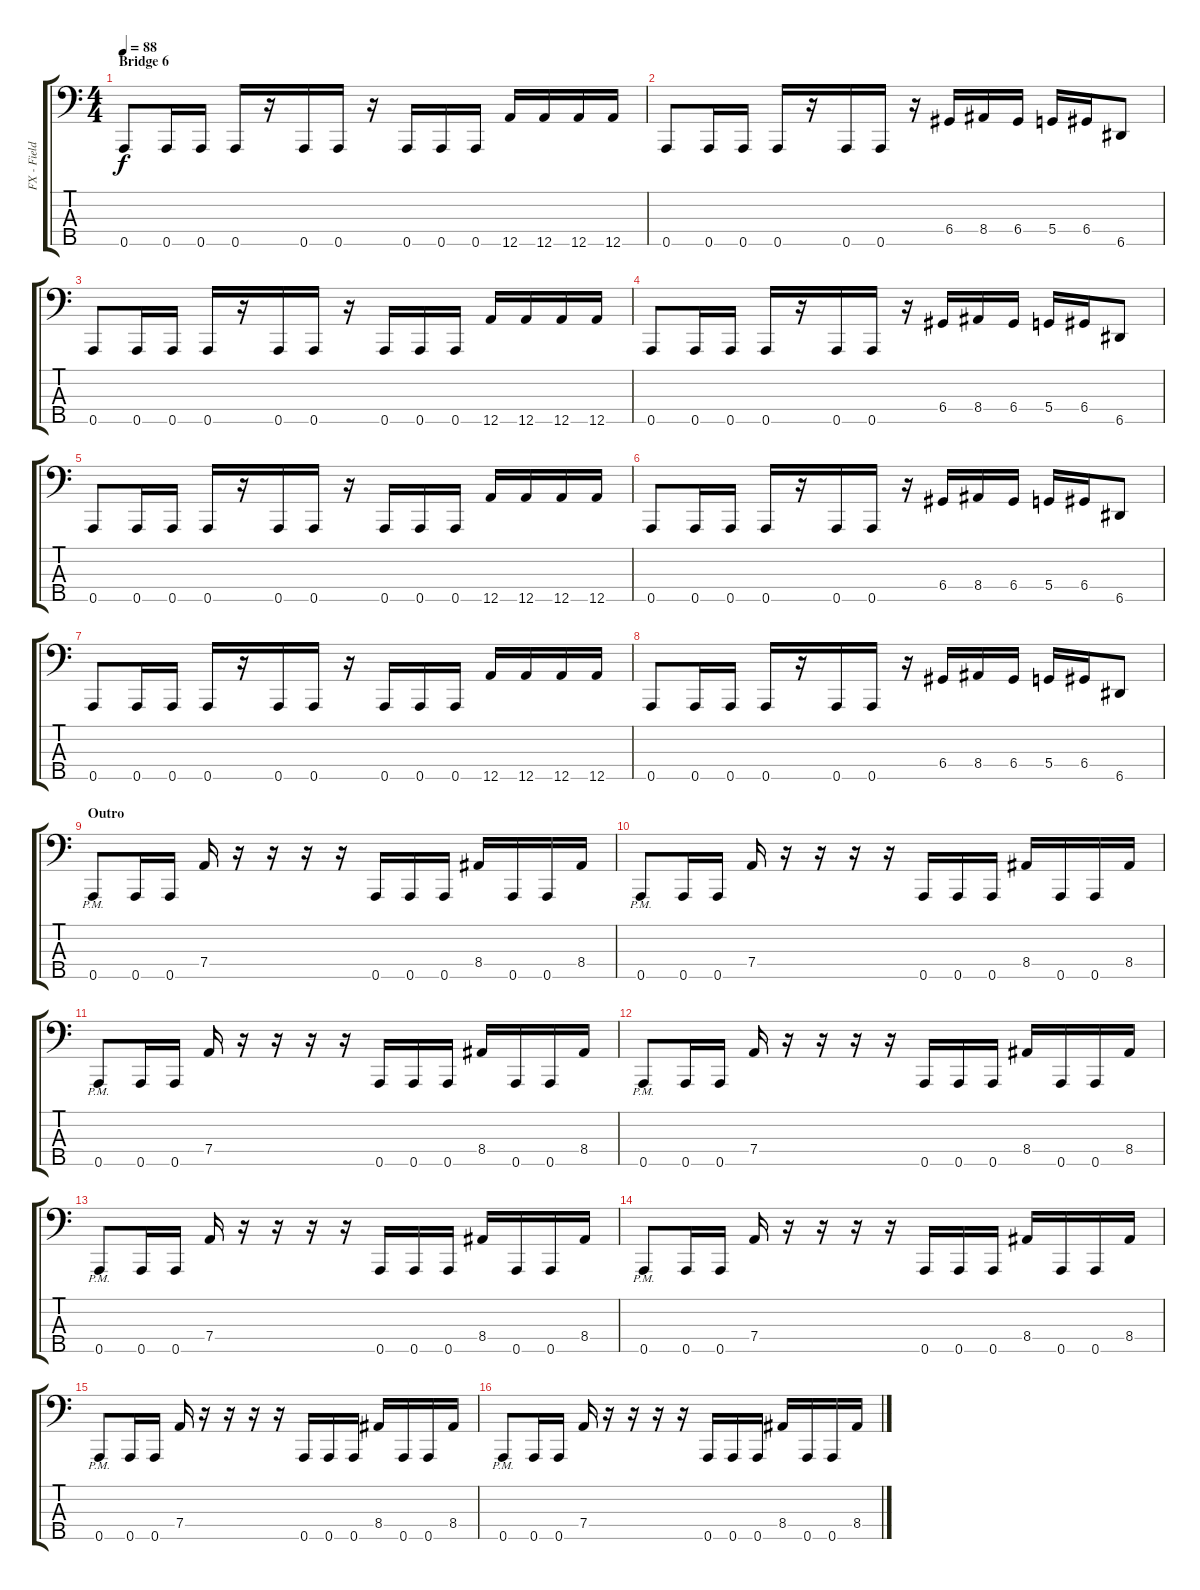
\track ("FX - Fieldy Fills" "FX - Field") {instrument electricbassfinger}
\staff {score tabs}
\tuning (F2 C2 G1 D1 A0) {hide}
\ts (4 4)
\section ("" "Bridge 6")
\tempo 88
\clef f4
\ks c
0.5.8{dy f} 0.5.16 0.5.16 0.5.16 r.16 0.5.16 0.5.16 r.16 0.5.16 0.5.16 0.5.16 12.5.16 12.5.16 12.5.16 12.5.16 |
0.5.8 0.5.16 0.5.16 0.5.16 r.16 0.5.16 0.5.16 r.16 6.4.16 8.4.16 6.4.16 5.4.16 6.4.16 6.5.8 |
0.5.8 0.5.16 0.5.16 0.5.16 r.16 0.5.16 0.5.16 r.16 0.5.16 0.5.16 0.5.16 12.5.16 12.5.16 12.5.16 12.5.16 |
0.5.8 0.5.16 0.5.16 0.5.16 r.16 0.5.16 0.5.16 r.16 6.4.16 8.4.16 6.4.16 5.4.16 6.4.16 6.5.8 |
0.5.8 0.5.16 0.5.16 0.5.16 r.16 0.5.16 0.5.16 r.16 0.5.16 0.5.16 0.5.16 12.5.16 12.5.16 12.5.16 12.5.16 |
0.5.8 0.5.16 0.5.16 0.5.16 r.16 0.5.16 0.5.16 r.16 6.4.16 8.4.16 6.4.16 5.4.16 6.4.16 6.5.8 |
0.5.8 0.5.16 0.5.16 0.5.16 r.16 0.5.16 0.5.16 r.16 0.5.16 0.5.16 0.5.16 12.5.16 12.5.16 12.5.16 12.5.16 |
0.5.8 0.5.16 0.5.16 0.5.16 r.16 0.5.16 0.5.16 r.16 6.4.16 8.4.16 6.4.16 5.4.16 6.4.16 6.5.8 |
\section ("" "Outro")
0.5{pm}.8 0.5.16 0.5.16 7.4.16 r.16 r.16 r.16 r.16 0.5.16 0.5.16 0.5.16 8.4.16 0.5.16 0.5.16 8.4.16 |
0.5{pm}.8 0.5.16 0.5.16 7.4.16 r.16 r.16 r.16 r.16 0.5.16 0.5.16 0.5.16 8.4.16 0.5.16 0.5.16 8.4.16 |
0.5{pm}.8 0.5.16 0.5.16 7.4.16 r.16 r.16 r.16 r.16 0.5.16 0.5.16 0.5.16 8.4.16 0.5.16 0.5.16 8.4.16 |
0.5{pm}.8 0.5.16 0.5.16 7.4.16 r.16 r.16 r.16 r.16 0.5.16 0.5.16 0.5.16 8.4.16 0.5.16 0.5.16 8.4.16 |
0.5{pm}.8 0.5.16 0.5.16 7.4.16 r.16 r.16 r.16 r.16 0.5.16 0.5.16 0.5.16 8.4.16 0.5.16 0.5.16 8.4.16 |
0.5{pm}.8 0.5.16 0.5.16 7.4.16 r.16 r.16 r.16 r.16 0.5.16 0.5.16 0.5.16 8.4.16 0.5.16 0.5.16 8.4.16 |
0.5{pm}.8 0.5.16 0.5.16 7.4.16 r.16 r.16 r.16 r.16 0.5.16 0.5.16 0.5.16 8.4.16 0.5.16 0.5.16 8.4.16 |
0.5{pm}.8 0.5.16 0.5.16 7.4.16 r.16 r.16 r.16 r.16 0.5.16 0.5.16 0.5.16 8.4.16 0.5.16 0.5.16 8.4.16
